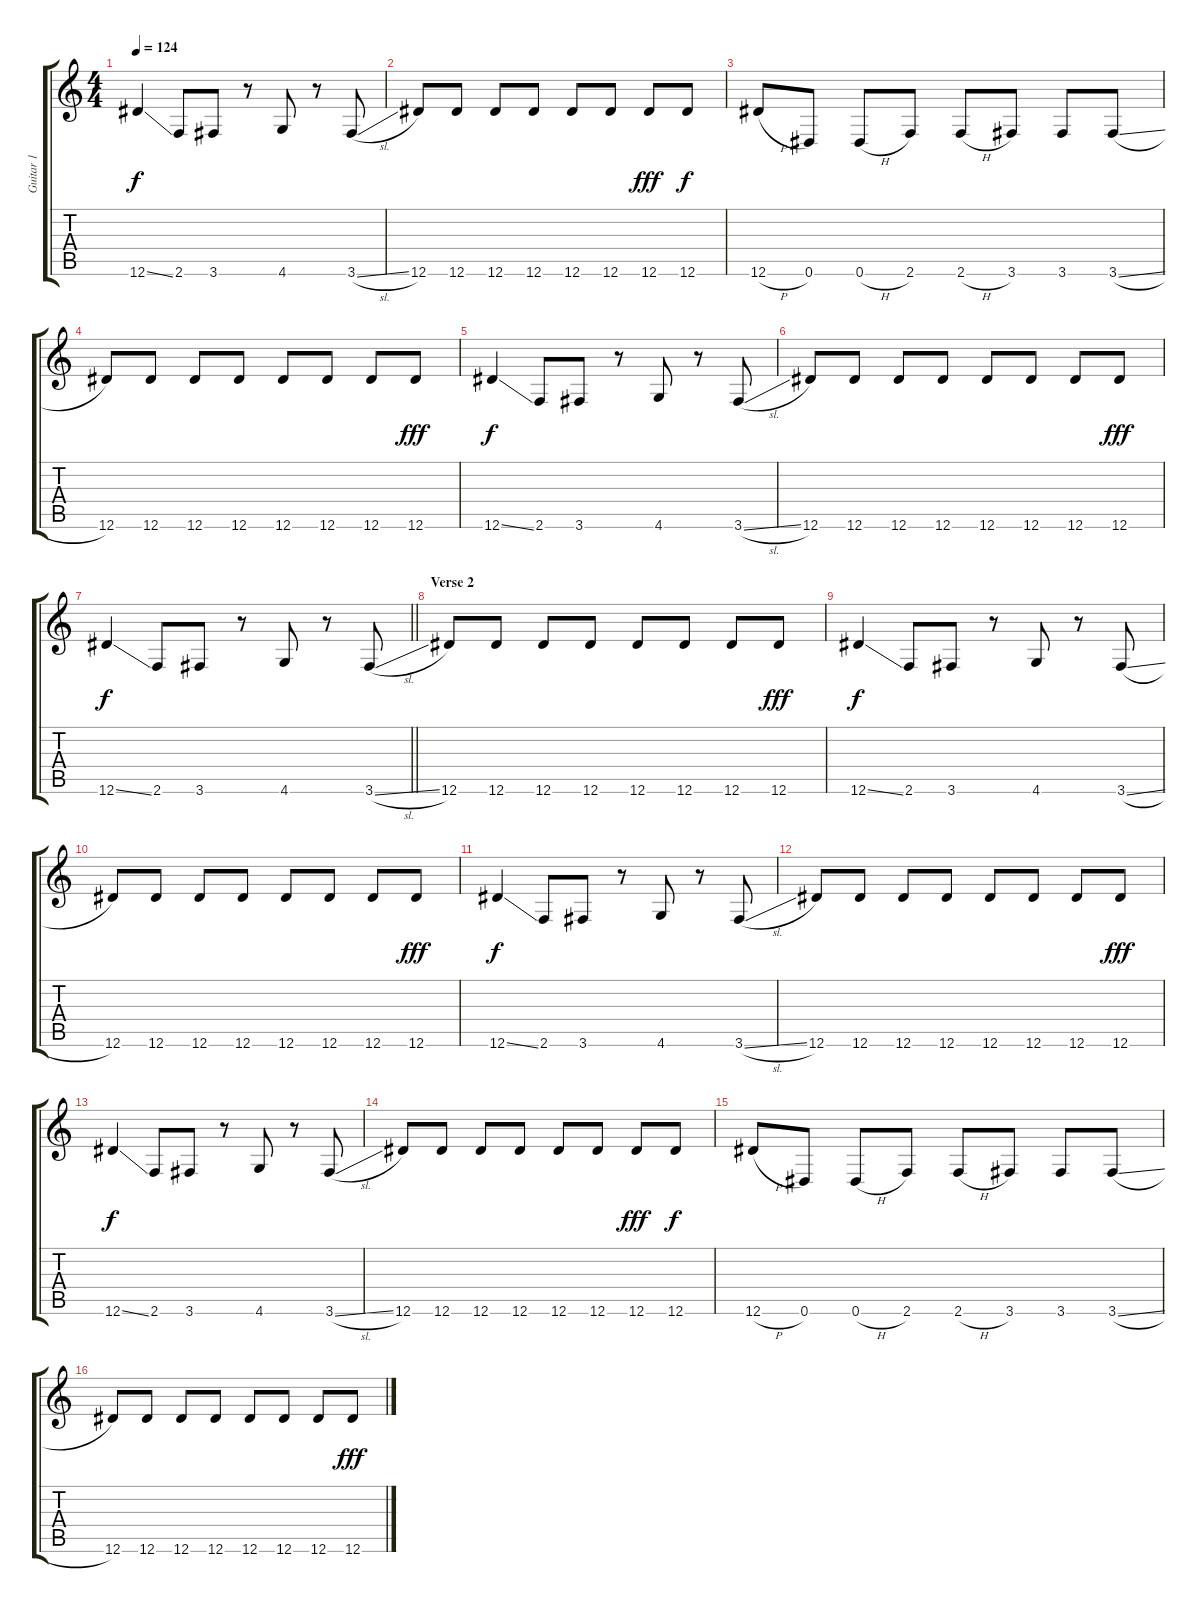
\track ("Guitar 1" "Guitar 1") {instrument overdrivenguitar}
\staff {score tabs}
\tuning (Eb4 Bb3 Gb3 Db3 Ab2 Eb2) {hide}
\ts (4 4)
\tempo 124
\clef g2
\ks c
12.6{ss}.4{dy f} 2.6.8 3.6.8 r.8 4.6.8 r.8 3.6{sl}.8 |
12.6.8 12.6.8 12.6.8 12.6.8 12.6.8 12.6.8 12.6.8{dy fff} 12.6.8{dy f} |
12.6{h}.8 0.6.8 0.6{h}.8 2.6.8 2.6{h}.8 3.6.8 3.6.8 3.6{sl}.8 |
12.6.8 12.6.8 12.6.8 12.6.8 12.6.8 12.6.8 12.6.8 12.6.8{dy fff} |
12.6{ss}.4{dy f} 2.6.8 3.6.8 r.8 4.6.8 r.8 3.6{sl}.8 |
12.6.8 12.6.8 12.6.8 12.6.8 12.6.8 12.6.8 12.6.8 12.6.8{dy fff} |
\barLineRight lightlight
12.6{ss}.4{dy f} 2.6.8 3.6.8 r.8 4.6.8 r.8 3.6{sl}.8 |
\section ("" "Verse 2")
12.6.8 12.6.8 12.6.8 12.6.8 12.6.8 12.6.8 12.6.8 12.6.8{dy fff} |
12.6{ss}.4{dy f} 2.6.8 3.6.8 r.8 4.6.8 r.8 3.6{sl}.8 |
12.6.8 12.6.8 12.6.8 12.6.8 12.6.8 12.6.8 12.6.8 12.6.8{dy fff} |
12.6{ss}.4{dy f} 2.6.8 3.6.8 r.8 4.6.8 r.8 3.6{sl}.8 |
12.6.8 12.6.8 12.6.8 12.6.8 12.6.8 12.6.8 12.6.8 12.6.8{dy fff} |
12.6{ss}.4{dy f} 2.6.8 3.6.8 r.8 4.6.8 r.8 3.6{sl}.8 |
12.6.8 12.6.8 12.6.8 12.6.8 12.6.8 12.6.8 12.6.8{dy fff} 12.6.8{dy f} |
12.6{h}.8 0.6.8 0.6{h}.8 2.6.8 2.6{h}.8 3.6.8 3.6.8 3.6{sl}.8 |
12.6.8 12.6.8 12.6.8 12.6.8 12.6.8 12.6.8 12.6.8 12.6.8{dy fff}
